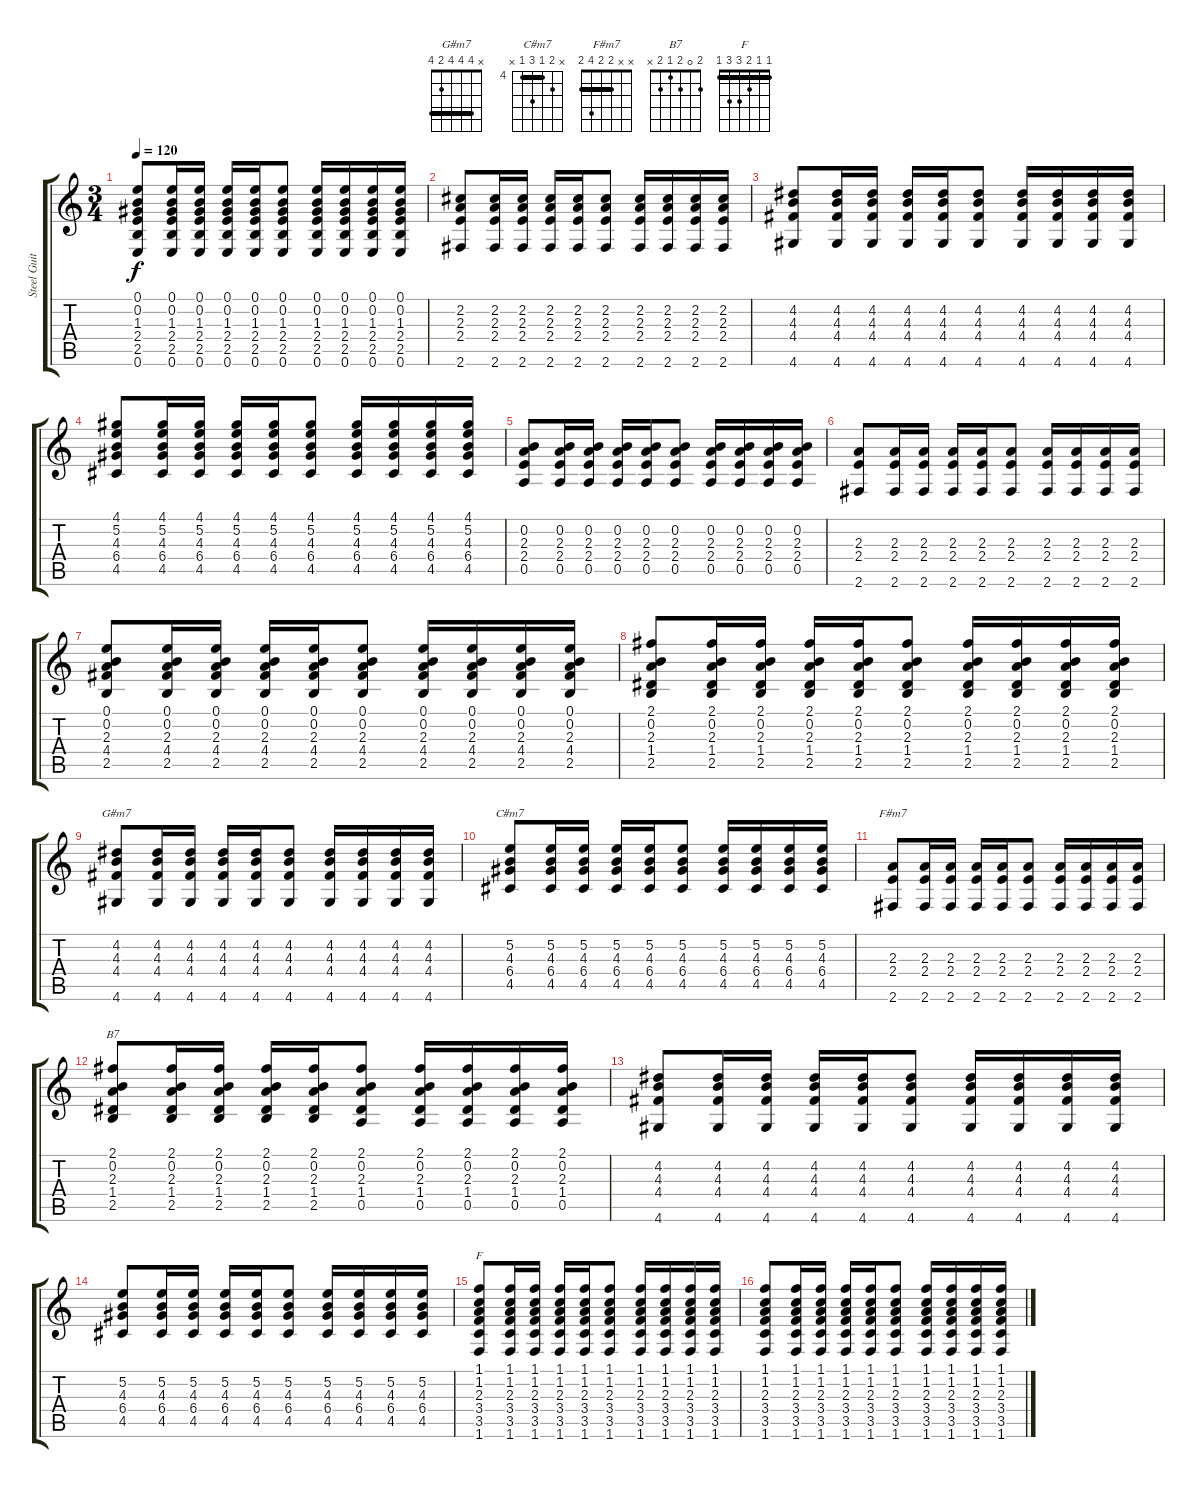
\track ("Steel Guitar" "Steel Guit") {instrument acousticguitarsteel}
\staff {score tabs}
\tuning (E4 B3 G3 D3 A2 E2) {hide}
\chord ("G#m7" x 4 4 4 2 4) {barre 4}
\chord ("C#m7" x 5 4 6 4 x) {firstfret 4 barre 4}
\chord ("F#m7" x x 2 2 4 2) {barre 2}
\chord ("B7" 2 0 2 1 2 x)
\chord ("F" 1 1 2 3 3 1) {barre 1}
\ts (3 4)
\tempo 120
\clef g2
\ks c
(0.1 0.2 1.3 2.4 2.5 0.6).8{dy f} (0.1 0.2 1.3 2.4 2.5 0.6).16 (0.1 0.2 1.3 2.4 2.5 0.6).16 (0.1 0.2 1.3 2.4 2.5 0.6).16 (0.1 0.2 1.3 2.4 2.5 0.6).16 (0.1 0.2 1.3 2.4 2.5 0.6).8 (0.1 0.2 1.3 2.4 2.5 0.6).16 (0.1 0.2 1.3 2.4 2.5 0.6).16 (0.1 0.2 1.3 2.4 2.5 0.6).16 (0.1 0.2 1.3 2.4 2.5 0.6).16 |
(2.2 2.3 2.4 2.6).8 (2.2 2.3 2.4 2.6).16 (2.2 2.3 2.4 2.6).16 (2.2 2.3 2.4 2.6).16 (2.2 2.3 2.4 2.6).16 (2.2 2.3 2.4 2.6).8 (2.2 2.3 2.4 2.6).16 (2.2 2.3 2.4 2.6).16 (2.2 2.3 2.4 2.6).16 (2.2 2.3 2.4 2.6).16 |
(4.2 4.3 4.4 4.6).8 (4.2 4.3 4.4 4.6).16 (4.2 4.3 4.4 4.6).16 (4.2 4.3 4.4 4.6).16 (4.2 4.3 4.4 4.6).16 (4.2 4.3 4.4 4.6).8 (4.2 4.3 4.4 4.6).16 (4.2 4.3 4.4 4.6).16 (4.2 4.3 4.4 4.6).16 (4.2 4.3 4.4 4.6).16 |
(4.1 5.2 4.3 6.4 4.5).8 (4.1 5.2 4.3 6.4 4.5).16 (4.1 5.2 4.3 6.4 4.5).16 (4.1 5.2 4.3 6.4 4.5).16 (4.1 5.2 4.3 6.4 4.5).16 (4.1 5.2 4.3 6.4 4.5).8 (4.1 5.2 4.3 6.4 4.5).16 (4.1 5.2 4.3 6.4 4.5).16 (4.1 5.2 4.3 6.4 4.5).16 (4.1 5.2 4.3 6.4 4.5).16 |
(0.2 2.3 2.4 0.5).8 (0.2 2.3 2.4 0.5).16 (0.2 2.3 2.4 0.5).16 (0.2 2.3 2.4 0.5).16 (0.2 2.3 2.4 0.5).16 (0.2 2.3 2.4 0.5).8 (0.2 2.3 2.4 0.5).16 (0.2 2.3 2.4 0.5).16 (0.2 2.3 2.4 0.5).16 (0.2 2.3 2.4 0.5).16 |
(2.3 2.4 2.6).8 (2.3 2.4 2.6).16 (2.3 2.4 2.6).16 (2.3 2.4 2.6).16 (2.3 2.4 2.6).16 (2.3 2.4 2.6).8 (2.3 2.4 2.6).16 (2.3 2.4 2.6).16 (2.3 2.4 2.6).16 (2.3 2.4 2.6).16 |
(0.1 0.2 2.3 4.4 2.5).8 (0.1 0.2 2.3 4.4 2.5).16 (0.1 0.2 2.3 4.4 2.5).16 (0.1 0.2 2.3 4.4 2.5).16 (0.1 0.2 2.3 4.4 2.5).16 (0.1 0.2 2.3 4.4 2.5).8 (0.1 0.2 2.3 4.4 2.5).16 (0.1 0.2 2.3 4.4 2.5).16 (0.1 0.2 2.3 4.4 2.5).16 (0.1 0.2 2.3 4.4 2.5).16 |
(2.1 0.2 2.3 1.4 2.5).8 (2.1 0.2 2.3 1.4 2.5).16 (2.1 0.2 2.3 1.4 2.5).16 (2.1 0.2 2.3 1.4 2.5).16 (2.1 0.2 2.3 1.4 2.5).16 (2.1 0.2 2.3 1.4 2.5).8 (2.1 0.2 2.3 1.4 2.5).16 (2.1 0.2 2.3 1.4 2.5).16 (2.1 0.2 2.3 1.4 2.5).16 (2.1 0.2 2.3 1.4 2.5).16 |
\section ("" "")
(4.2 4.3 4.4 4.6).8{ch "G#m7"} (4.2 4.3 4.4 4.6).16 (4.2 4.3 4.4 4.6).16 (4.2 4.3 4.4 4.6).16 (4.2 4.3 4.4 4.6).16 (4.2 4.3 4.4 4.6).8 (4.2 4.3 4.4 4.6).16 (4.2 4.3 4.4 4.6).16 (4.2 4.3 4.4 4.6).16 (4.2 4.3 4.4 4.6).16 |
(5.2 4.3 6.4 4.5).8{ch "C#m7"} (5.2 4.3 6.4 4.5).16 (5.2 4.3 6.4 4.5).16 (5.2 4.3 6.4 4.5).16 (5.2 4.3 6.4 4.5).16 (5.2 4.3 6.4 4.5).8 (5.2 4.3 6.4 4.5).16 (5.2 4.3 6.4 4.5).16 (5.2 4.3 6.4 4.5).16 (5.2 4.3 6.4 4.5).16 |
(2.3 2.4 2.6).8{ch "F#m7"} (2.3 2.4 2.6).16 (2.3 2.4 2.6).16 (2.3 2.4 2.6).16 (2.3 2.4 2.6).16 (2.3 2.4 2.6).8 (2.3 2.4 2.6).16 (2.3 2.4 2.6).16 (2.3 2.4 2.6).16 (2.3 2.4 2.6).16 |
(2.1 0.2 2.3 1.4 2.5).8{ch "B7"} (2.1 0.2 2.3 1.4 2.5).16 (2.1 0.2 2.3 1.4 2.5).16 (2.1 0.2 2.3 1.4 2.5).16 (2.1 0.2 2.3 1.4 2.5).16 (2.1 0.2 2.3 1.4 0.5).8 (2.1 0.2 2.3 1.4 0.5).16 (2.1 0.2 2.3 1.4 0.5).16 (2.1 0.2 2.3 1.4 0.5).16 (2.1 0.2 2.3 1.4 0.5).16 |
(4.2 4.3 4.4 4.6).8 (4.2 4.3 4.4 4.6).16 (4.2 4.3 4.4 4.6).16 (4.2 4.3 4.4 4.6).16 (4.2 4.3 4.4 4.6).16 (4.2 4.3 4.4 4.6).8 (4.2 4.3 4.4 4.6).16 (4.2 4.3 4.4 4.6).16 (4.2 4.3 4.4 4.6).16 (4.2 4.3 4.4 4.6).16 |
(5.2 4.3 6.4 4.5).8 (5.2 4.3 6.4 4.5).16 (5.2 4.3 6.4 4.5).16 (5.2 4.3 6.4 4.5).16 (5.2 4.3 6.4 4.5).16 (5.2 4.3 6.4 4.5).8 (5.2 4.3 6.4 4.5).16 (5.2 4.3 6.4 4.5).16 (5.2 4.3 6.4 4.5).16 (5.2 4.3 6.4 4.5).16 |
(1.1 1.2 2.3 3.4 3.5 1.6).8{ch "F"} (1.1 1.2 2.3 3.4 3.5 1.6).16 (1.1 1.2 2.3 3.4 3.5 1.6).16 (1.1 1.2 2.3 3.4 3.5 1.6).16 (1.1 1.2 2.3 3.4 3.5 1.6).16 (1.1 1.2 2.3 3.4 3.5 1.6).8 (1.1 1.2 2.3 3.4 3.5 1.6).16 (1.1 1.2 2.3 3.4 3.5 1.6).16 (1.1 1.2 2.3 3.4 3.5 1.6).16 (1.1 1.2 2.3 3.4 3.5 1.6).16 |
(1.1 1.2 2.3 3.4 3.5 1.6).8 (1.1 1.2 2.3 3.4 3.5 1.6).16 (1.1 1.2 2.3 3.4 3.5 1.6).16 (1.1 1.2 2.3 3.4 3.5 1.6).16 (1.1 1.2 2.3 3.4 3.5 1.6).16 (1.1 1.2 2.3 3.4 3.5 1.6).8 (1.1 1.2 2.3 3.4 3.5 1.6).16 (1.1 1.2 2.3 3.4 3.5 1.6).16 (1.1 1.2 2.3 3.4 3.5 1.6).16 (1.1 1.2 2.3 3.4 3.5 1.6).16
